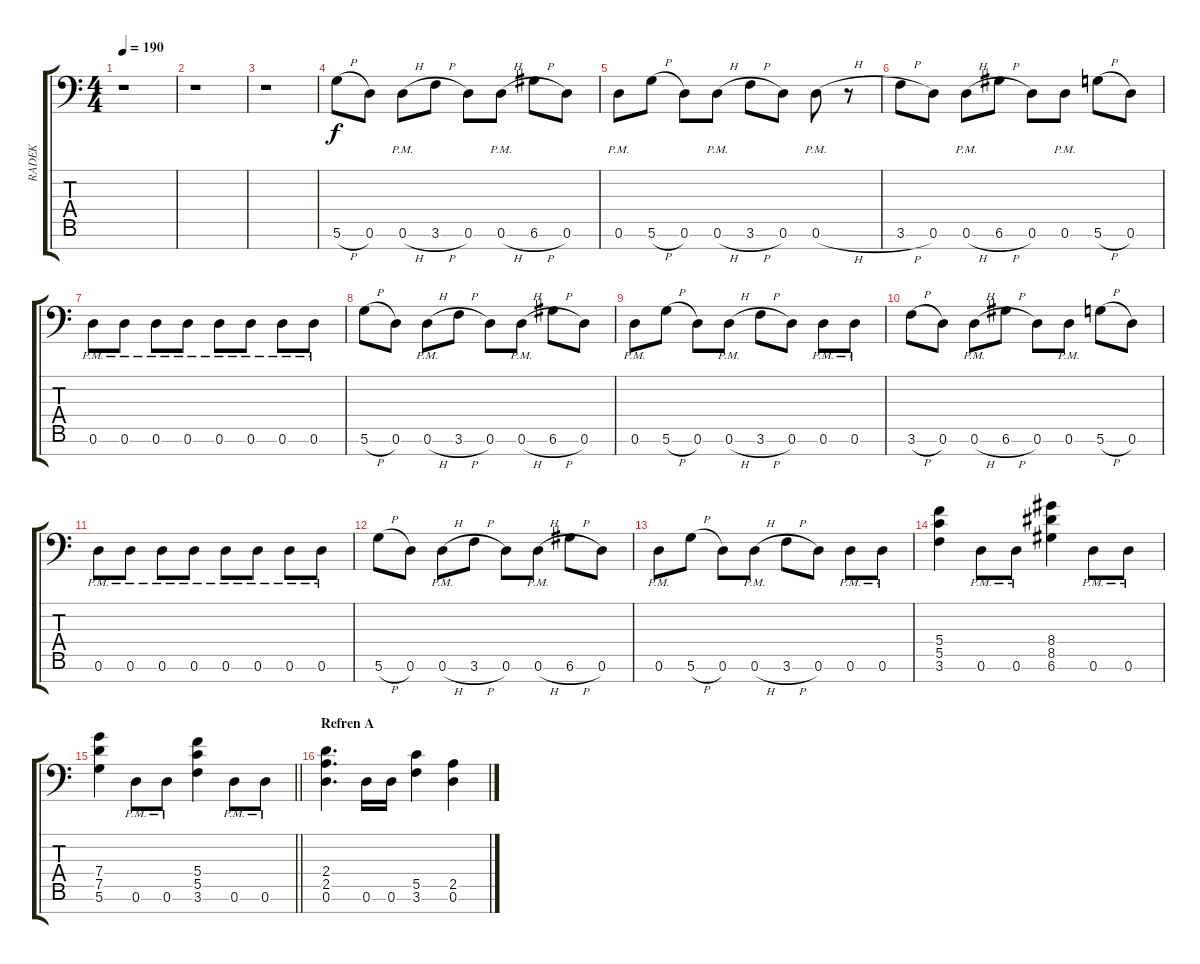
\track ("RADEK" "RADEK") {instrument distortionguitar}
\staff {score tabs}
\tuning (D4 A3 F3 C3 G2 D2 A1) {hide}
\ts (4 4)
\tempo 190
\clef f4
\ks c
r.1{dy f} |
r.1 |
r.1 |
5.6{h}.8 0.6.8 0.6{h pm}.8 3.6{h}.8 0.6.8 0.6{h pm}.8 6.6{h}.8 0.6.8 |
0.6{pm}.8 5.6{h}.8 0.6.8 0.6{h pm}.8 3.6{h}.8 0.6.8 0.6{h pm}.8 r.8 |
3.6{h}.8 0.6.8 0.6{h pm}.8 6.6{h}.8 0.6.8 0.6{pm}.8 5.6{h}.8 0.6.8 |
0.6{pm}.8 0.6{pm}.8 0.6{pm}.8 0.6{pm}.8 0.6{pm}.8 0.6{pm}.8 0.6{pm}.8 0.6{pm}.8 |
5.6{h}.8 0.6.8 0.6{h pm}.8 3.6{h}.8 0.6.8 0.6{h pm}.8 6.6{h}.8 0.6.8 |
0.6{pm}.8 5.6{h}.8 0.6.8 0.6{h pm}.8 3.6{h}.8 0.6.8 0.6{pm}.8 0.6{pm}.8 |
3.6{h}.8 0.6.8 0.6{h pm}.8 6.6{h}.8 0.6.8 0.6{pm}.8 5.6{h}.8 0.6.8 |
0.6{pm}.8 0.6{pm}.8 0.6{pm}.8 0.6{pm}.8 0.6{pm}.8 0.6{pm}.8 0.6{pm}.8 0.6{pm}.8 |
5.6{h}.8 0.6.8 0.6{h pm}.8 3.6{h}.8 0.6.8 0.6{h pm}.8 6.6{h}.8 0.6.8 |
0.6{pm}.8 5.6{h}.8 0.6.8 0.6{h pm}.8 3.6{h}.8 0.6.8 0.6{pm}.8 0.6{pm}.8 |
(5.4 5.5 3.6).4 0.6{pm}.8 0.6{pm}.8 (8.4 8.5 6.6).4 0.6{pm}.8 0.6{pm}.8 |
\barLineRight lightlight
(7.4 7.5 5.6).4 0.6{pm}.8 0.6{pm}.8 (5.4 5.5 3.6).4 0.6{pm}.8 0.6{pm}.8 |
\section ("" "Refren A")
(2.4 2.5 0.6).4{d} 0.6.16 0.6.16 (5.5 3.6).4 (2.5 0.6).4
